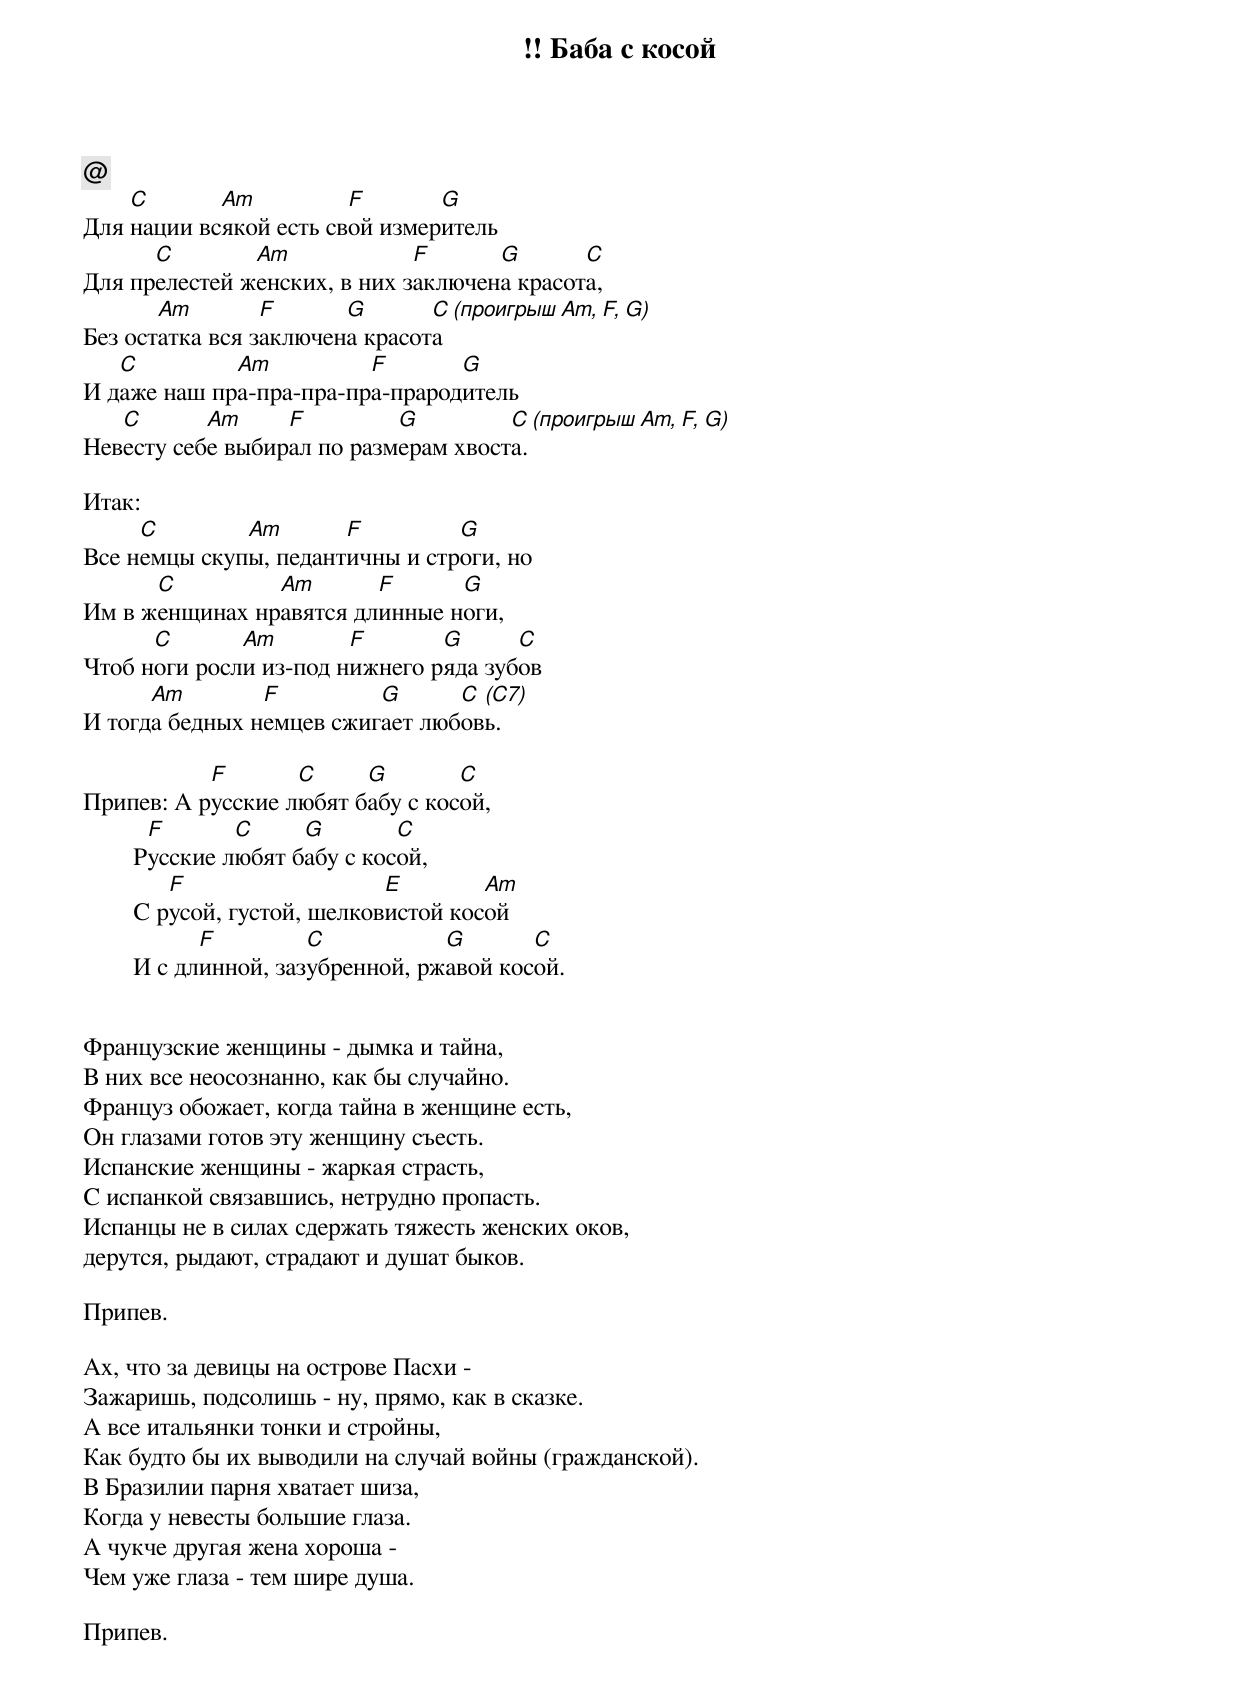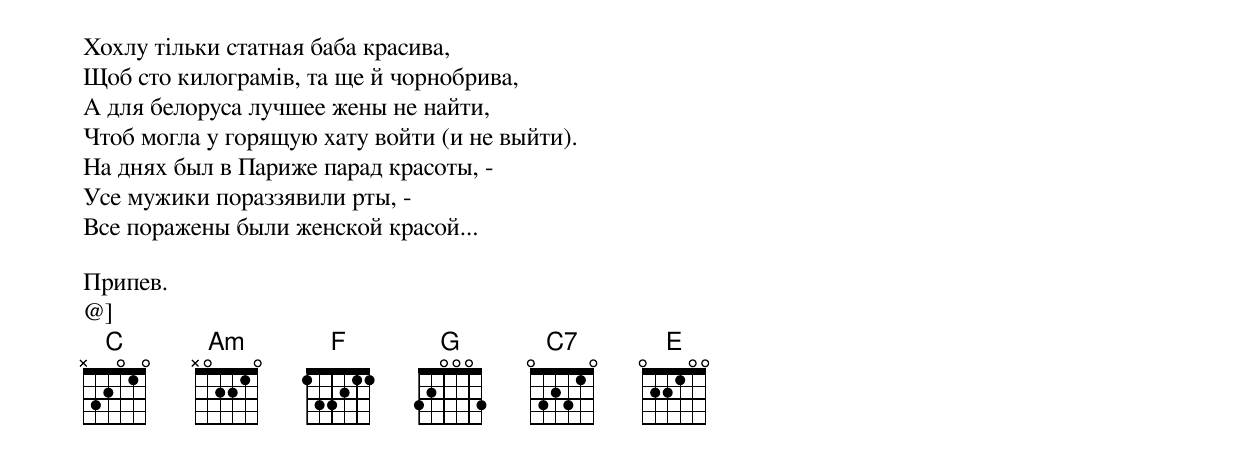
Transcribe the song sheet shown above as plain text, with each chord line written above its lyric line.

!! Баба с косой

[@
    C       Am          F       G
Для нации всякой есть свой измеритель
      C        Am             F      G       C
Для прелестей женских, в них заключена красота,
       Am        F      G       C (проигрыш Am, F, G)
Без остатка вся заключена красота
   C         Am          F       G
И даже наш пра-пра-пра-пра-прародитель
   C       Am     F         G         C (проигрыш Am, F, G)
Невесту себе выбирал по размерам хвоста.

Итак:
     C        Am       F         G
Все немцы скупы, педантичны и строги, но
      C         Am       F      G
Им в женщинах нравятся длинные ноги,
      C       Am        F       G      C
Чтоб ноги росли из-под нижнего ряда зубов
      Am        F         G      C (C7)
И тогда бедных немцев сжигает любовь.

           F       C     G        C
Припев: А русские любят бабу с косой,
         F       C     G        C
        Русские любят бабу с косой,
           F                   E        Am
        С русой, густой, шелковистой косой
              F         C           G       C
        И с длинной, зазубренной, ржавой косой.


Французские женщины - дымка и тайна,
В них все неосознанно, как бы случайно.
Француз обожает, когда тайна в женщине есть,
Он глазами готов эту женщину съесть.
Испанские женщины - жаркая страсть,
С испанкой связавшись, нетрудно пропасть.
Испанцы не в силах сдержать тяжесть женских оков,
дерутся, рыдают, страдают и душат быков.

Припев.

Ах, что за девицы на острове Пасхи -
Зажаришь, подсолишь - ну, прямо, как в сказке.
А все итальянки тонки и стройны,
Как будто бы их выводили на случай войны (гражданской).
В Бразилии парня хватает шиза,
Когда у невесты большие глаза.
А чукче другая жена хороша -
Чем уже глаза - тем шире душа.

Припев.

Хохлу тiльки статная баба красива,
Щоб сто килогpамiв, та ще й чоpнобpива,
А для белоруса лучшее жены не найти,
Чтоб могла у горящую хату войти (и не выйти).
На днях был в Париже парад красоты, -
Усе мужики пораззявили рты, -
Все поражены были женской красой...

Припев.
@]
